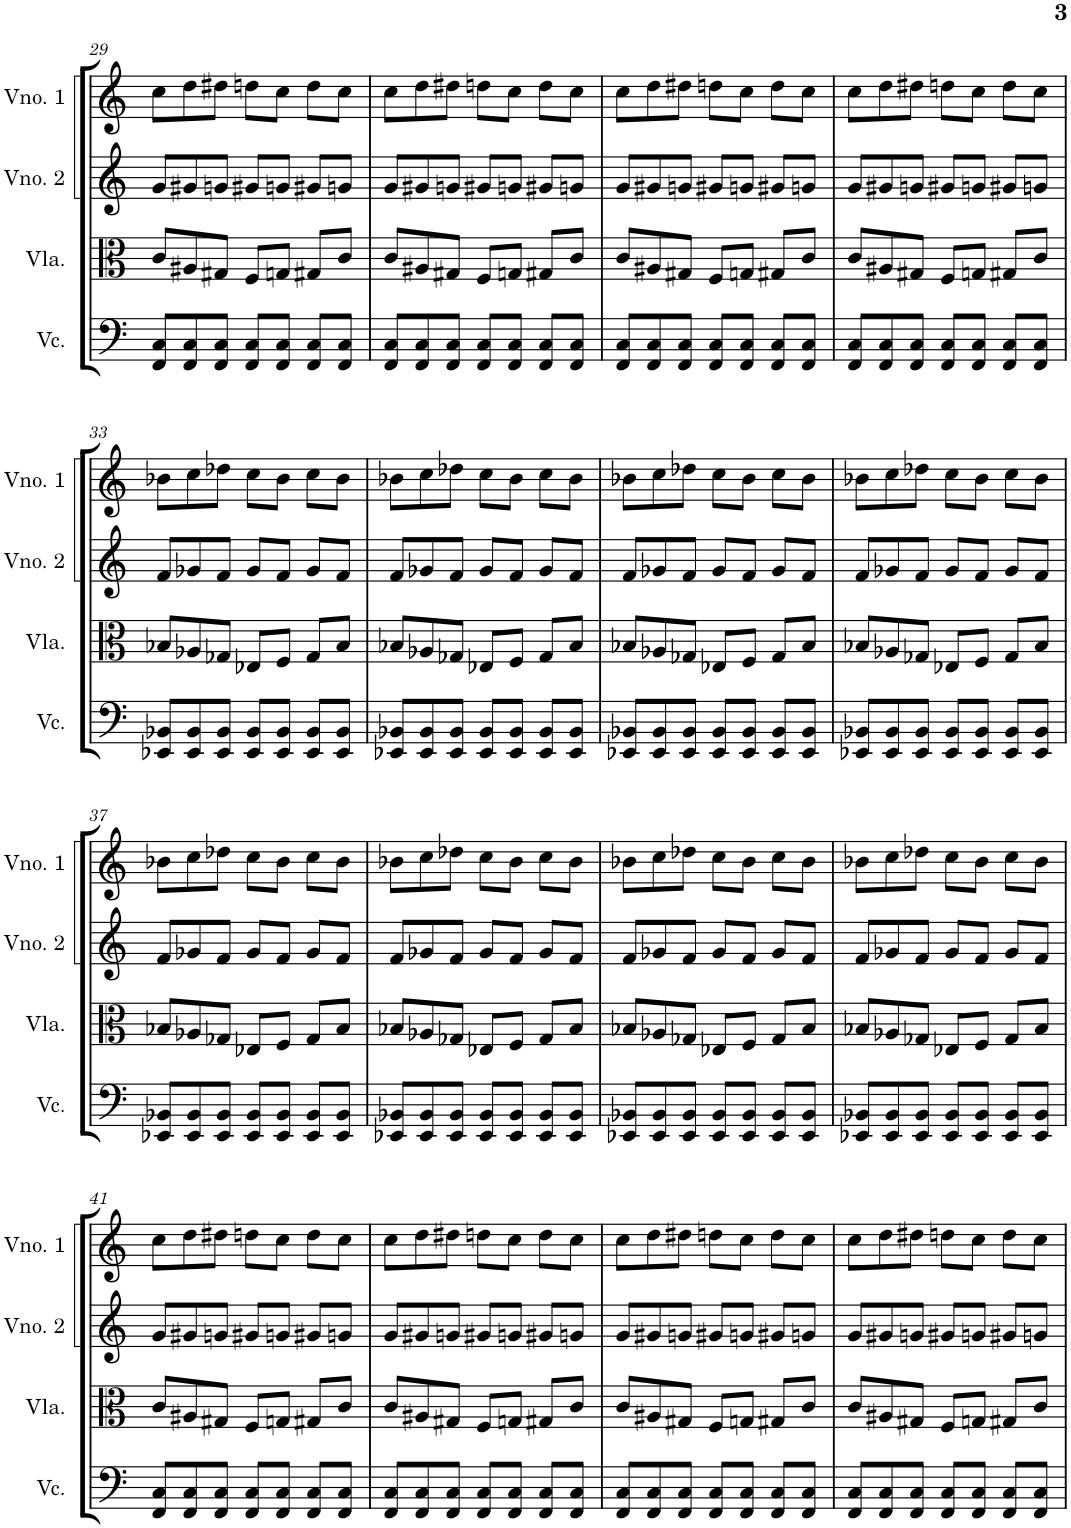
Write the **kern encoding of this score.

**kern	**kern	**kern	**kern
*part4	*part3	*part2	*part1
*staff4	*staff3	*staff2	*staff1
*I"Violoncelo	*I"Viola	*I"Violino 2	*I"Violino 1
*I'Vc.	*I'Vla.	*I'Vno. 2	*I'Vno. 1
!!LO:PB:g=z
*clefF4	*clefC3	*clefG2	*clefG2
*k[]	*k[]	*k[]	*k[]
*M7/8	*M7/8	*M7/8	*M7/8
=29	=29	=29	=29
8FF/ 8C/L	8c/L	8g/L	8cc\L
8FF/ 8C/	8A#X/	8g#X/	8dd\
8FF/ 8C/J	8G#X/J	8gn/J	8dd#X\J
8FF/ 8C/L	8F/L	8g#X/L	8ddn\L
8FF/ 8C/J	8Gn/J	8gn/J	8cc\J
8FF/ 8C/L	8G#X/L	8g#X/L	8dd\L
8FF/ 8C/J	8c/J	8gn/J	8cc\J
=30	=30	=30	=30
8FF/ 8C/L	8c/L	8g/L	8cc\L
8FF/ 8C/	8A#X/	8g#X/	8dd\
8FF/ 8C/J	8G#X/J	8gn/J	8dd#X\J
8FF/ 8C/L	8F/L	8g#X/L	8ddn\L
8FF/ 8C/J	8Gn/J	8gn/J	8cc\J
8FF/ 8C/L	8G#X/L	8g#X/L	8dd\L
8FF/ 8C/J	8c/J	8gn/J	8cc\J
=31	=31	=31	=31
8FF/ 8C/L	8c/L	8g/L	8cc\L
8FF/ 8C/	8A#X/	8g#X/	8dd\
8FF/ 8C/J	8G#X/J	8gn/J	8dd#X\J
8FF/ 8C/L	8F/L	8g#X/L	8ddn\L
8FF/ 8C/J	8Gn/J	8gn/J	8cc\J
8FF/ 8C/L	8G#X/L	8g#X/L	8dd\L
8FF/ 8C/J	8c/J	8gn/J	8cc\J
=32	=32	=32	=32
8FF/ 8C/L	8c/L	8g/L	8cc\L
8FF/ 8C/	8A#X/	8g#X/	8dd\
8FF/ 8C/J	8G#X/J	8gn/J	8dd#X\J
8FF/ 8C/L	8F/L	8g#X/L	8ddn\L
8FF/ 8C/J	8Gn/J	8gn/J	8cc\J
8FF/ 8C/L	8G#X/L	8g#X/L	8dd\L
8FF/ 8C/J	8c/J	8gn/J	8cc\J
!!LO:LB:g=z
=33	=33	=33	=33
8EE-X/ 8BB-X/L	8B-X/L	8f/L	8b-X\L
8EE-/ 8BB-/	8A-X/	8g-X/	8cc\
8EE-/ 8BB-/J	8G-X/J	8f/J	8dd-X\J
8EE-/ 8BB-/L	8E-X/L	8g-/L	8cc\L
8EE-/ 8BB-/J	8F/J	8f/J	8b-\J
8EE-/ 8BB-/L	8G-/L	8g-/L	8cc\L
8EE-/ 8BB-/J	8B-/J	8f/J	8b-\J
=34	=34	=34	=34
8EE-X/ 8BB-X/L	8B-X/L	8f/L	8b-X\L
8EE-/ 8BB-/	8A-X/	8g-X/	8cc\
8EE-/ 8BB-/J	8G-X/J	8f/J	8dd-X\J
8EE-/ 8BB-/L	8E-X/L	8g-/L	8cc\L
8EE-/ 8BB-/J	8F/J	8f/J	8b-\J
8EE-/ 8BB-/L	8G-/L	8g-/L	8cc\L
8EE-/ 8BB-/J	8B-/J	8f/J	8b-\J
=35	=35	=35	=35
8EE-X/ 8BB-X/L	8B-X/L	8f/L	8b-X\L
8EE-/ 8BB-/	8A-X/	8g-X/	8cc\
8EE-/ 8BB-/J	8G-X/J	8f/J	8dd-X\J
8EE-/ 8BB-/L	8E-X/L	8g-/L	8cc\L
8EE-/ 8BB-/J	8F/J	8f/J	8b-\J
8EE-/ 8BB-/L	8G-/L	8g-/L	8cc\L
8EE-/ 8BB-/J	8B-/J	8f/J	8b-\J
=36	=36	=36	=36
8EE-X/ 8BB-X/L	8B-X/L	8f/L	8b-X\L
8EE-/ 8BB-/	8A-X/	8g-X/	8cc\
8EE-/ 8BB-/J	8G-X/J	8f/J	8dd-X\J
8EE-/ 8BB-/L	8E-X/L	8g-/L	8cc\L
8EE-/ 8BB-/J	8F/J	8f/J	8b-\J
8EE-/ 8BB-/L	8G-/L	8g-/L	8cc\L
8EE-/ 8BB-/J	8B-/J	8f/J	8b-\J
!!LO:LB:g=z
=37	=37	=37	=37
8EE-X/ 8BB-X/L	8B-X/L	8f/L	8b-X\L
8EE-/ 8BB-/	8A-X/	8g-X/	8cc\
8EE-/ 8BB-/J	8G-X/J	8f/J	8dd-X\J
8EE-/ 8BB-/L	8E-X/L	8g-/L	8cc\L
8EE-/ 8BB-/J	8F/J	8f/J	8b-\J
8EE-/ 8BB-/L	8G-/L	8g-/L	8cc\L
8EE-/ 8BB-/J	8B-/J	8f/J	8b-\J
=38	=38	=38	=38
8EE-X/ 8BB-X/L	8B-X/L	8f/L	8b-X\L
8EE-/ 8BB-/	8A-X/	8g-X/	8cc\
8EE-/ 8BB-/J	8G-X/J	8f/J	8dd-X\J
8EE-/ 8BB-/L	8E-X/L	8g-/L	8cc\L
8EE-/ 8BB-/J	8F/J	8f/J	8b-\J
8EE-/ 8BB-/L	8G-/L	8g-/L	8cc\L
8EE-/ 8BB-/J	8B-/J	8f/J	8b-\J
=39	=39	=39	=39
8EE-X/ 8BB-X/L	8B-X/L	8f/L	8b-X\L
8EE-/ 8BB-/	8A-X/	8g-X/	8cc\
8EE-/ 8BB-/J	8G-X/J	8f/J	8dd-X\J
8EE-/ 8BB-/L	8E-X/L	8g-/L	8cc\L
8EE-/ 8BB-/J	8F/J	8f/J	8b-\J
8EE-/ 8BB-/L	8G-/L	8g-/L	8cc\L
8EE-/ 8BB-/J	8B-/J	8f/J	8b-\J
=40	=40	=40	=40
8EE-X/ 8BB-X/L	8B-X/L	8f/L	8b-X\L
8EE-/ 8BB-/	8A-X/	8g-X/	8cc\
8EE-/ 8BB-/J	8G-X/J	8f/J	8dd-X\J
8EE-/ 8BB-/L	8E-X/L	8g-/L	8cc\L
8EE-/ 8BB-/J	8F/J	8f/J	8b-\J
8EE-/ 8BB-/L	8G-/L	8g-/L	8cc\L
8EE-/ 8BB-/J	8B-/J	8f/J	8b-\J
!!LO:LB:g=z
=41	=41	=41	=41
8FF/ 8C/L	8c/L	8g/L	8cc\L
8FF/ 8C/	8A#X/	8g#X/	8dd\
8FF/ 8C/J	8G#X/J	8gn/J	8dd#X\J
8FF/ 8C/L	8F/L	8g#X/L	8ddn\L
8FF/ 8C/J	8Gn/J	8gn/J	8cc\J
8FF/ 8C/L	8G#X/L	8g#X/L	8dd\L
8FF/ 8C/J	8c/J	8gn/J	8cc\J
=42	=42	=42	=42
8FF/ 8C/L	8c/L	8g/L	8cc\L
8FF/ 8C/	8A#X/	8g#X/	8dd\
8FF/ 8C/J	8G#X/J	8gn/J	8dd#X\J
8FF/ 8C/L	8F/L	8g#X/L	8ddn\L
8FF/ 8C/J	8Gn/J	8gn/J	8cc\J
8FF/ 8C/L	8G#X/L	8g#X/L	8dd\L
8FF/ 8C/J	8c/J	8gn/J	8cc\J
=43	=43	=43	=43
8FF/ 8C/L	8c/L	8g/L	8cc\L
8FF/ 8C/	8A#X/	8g#X/	8dd\
8FF/ 8C/J	8G#X/J	8gn/J	8dd#X\J
8FF/ 8C/L	8F/L	8g#X/L	8ddn\L
8FF/ 8C/J	8Gn/J	8gn/J	8cc\J
8FF/ 8C/L	8G#X/L	8g#X/L	8dd\L
8FF/ 8C/J	8c/J	8gn/J	8cc\J
=44	=44	=44	=44
8FF/ 8C/L	8c/L	8g/L	8cc\L
8FF/ 8C/	8A#X/	8g#X/	8dd\
8FF/ 8C/J	8G#X/J	8gn/J	8dd#X\J
8FF/ 8C/L	8F/L	8g#X/L	8ddn\L
8FF/ 8C/J	8Gn/J	8gn/J	8cc\J
8FF/ 8C/L	8G#X/L	8g#X/L	8dd\L
8FF/ 8C/J	8c/J	8gn/J	8cc\J
=	=	=	=
*-	*-	*-	*-
